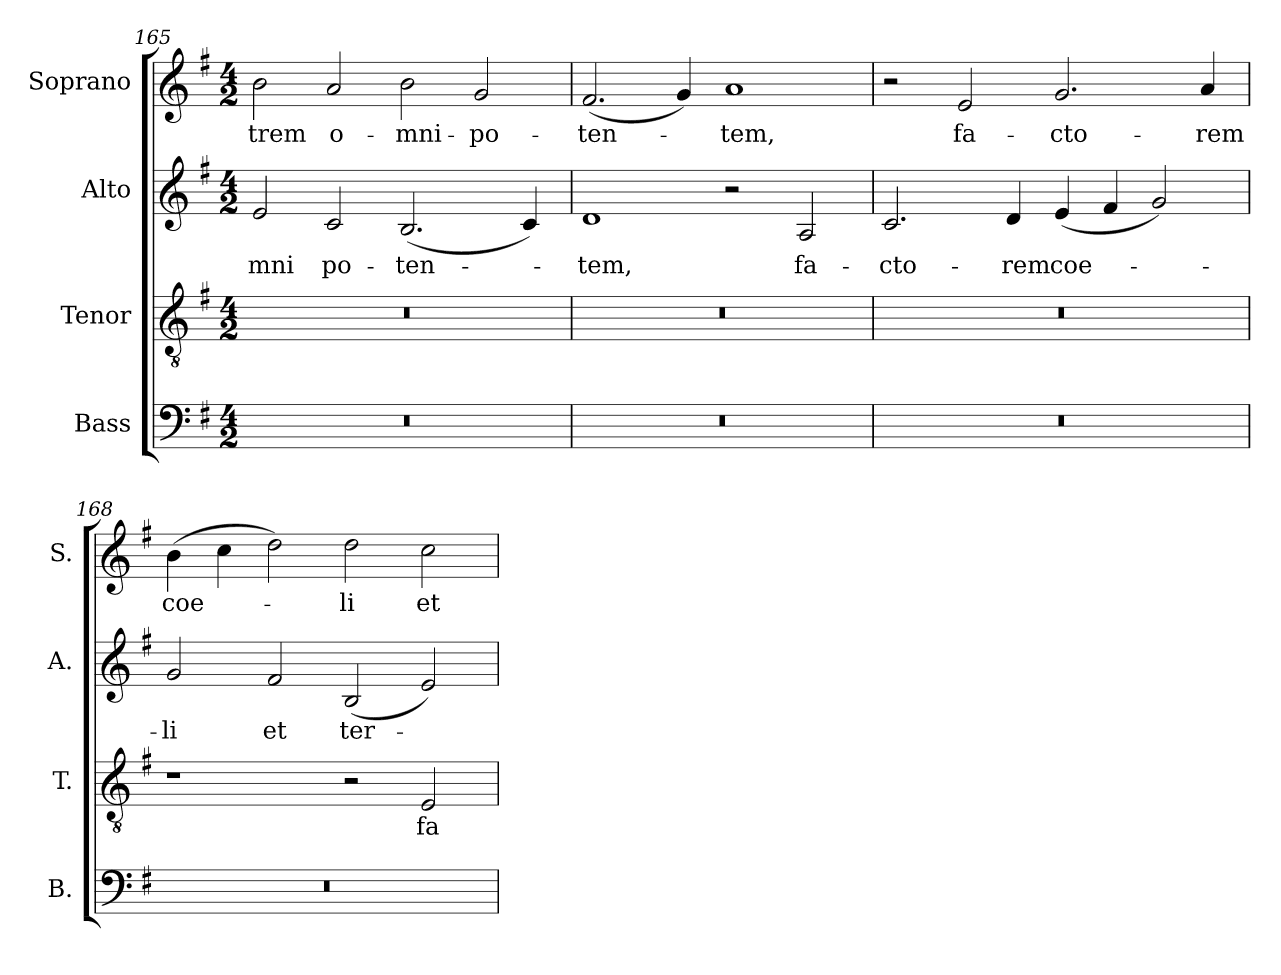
**kern	**kern	**text	**kern	**text	**kern	**text
*part4	*part3	*part3	*part2	*part2	*part1	*part1
*staff4	*staff3	*staff3	*staff2	*staff2	*staff1	*staff1
*I"Bass	*I"Tenor	*	*I"Alto	*	*I"Soprano	*
*I'B.	*I'T.	*	*I'A.	*	*I'S.	*
*clefF4	*clefGv2	*	*clefG2	*	*clefG2	*
*	*ITrd7c12	*	*	*	*	*
*k[f#]	*k[f#]	*	*k[f#]	*	*k[f#]	*
*G:	*G:	*	*G:	*	*G:	*
*M4/2	*M4/2	*	*M4/2	*	*M4/2	*
=165	=165	=165	=165	=165	=165	=165
!LO:N:vis=1	!LO:N:vis=1	!	!	!	!	!
!	!	!	!	!LO:LY:b:color=#000000	!	!
!	!	!	!	!	!	!LO:LY:b:color=#000000
0r	0r	.	2ei/	-mni	2bi\	-trem
!	!	!	!	!LO:LY:b:color=#000000	!	!
!	!	!	!	!	!	!LO:LY:b:color=#000000
.	.	.	2ci/	po-	2ai/	o-
!	!	!	!	!LO:LY:b:color=#000000	!	!
!	!	!	!	!	!	!LO:LY:b:color=#000000
.	.	.	(2.Bi/	-ten-	2bi\	-mni-
!	!	!	!	!	!	!LO:LY:b:color=#000000
.	.	.	.	.	2gi/	-po-
.	.	.	4ci/)	.	.	.
=166	=166	=166	=166	=166	=166	=166
!LO:N:vis=1	!LO:N:vis=1	!	!	!	!	!
!	!	!	!	!LO:LY:b:color=#000000	!	!
!	!	!	!	!	!	!LO:LY:b:color=#000000
0r	0r	.	1di	-tem,	(2.f#i/	-ten-
.	.	.	.	.	4gi/)	.
!	!	!	!	!	!	!LO:LY:b:color=#000000
.	.	.	2r	.	1ai	-tem,
!	!	!	!	!LO:LY:b:color=#000000	!	!
.	.	.	2Ai/	fa-	.	.
=167	=167	=167	=167	=167	=167	=167
!LO:N:vis=1	!LO:N:vis=1	!	!	!	!	!
!	!	!	!	!LO:LY:b:color=#000000	!	!
0r	0r	.	2.ci/	-cto-	2r	.
!	!	!	!	!	!	!LO:LY:b:color=#000000
.	.	.	.	.	2ei/	fa-
!	!	!	!	!LO:LY:b:color=#000000	!	!
.	.	.	4di/	-rem	.	.
!	!	!	!	!LO:LY:b:color=#000000	!	!
!	!	!	!	!	!	!LO:LY:b:color=#000000
.	.	.	(4ei/	coe-	2.gi/	-cto-
.	.	.	4f#i/	.	.	.
.	.	.	2gi/)	.	.	.
!	!	!	!	!	!	!LO:LY:b:color=#000000
.	.	.	.	.	4ai/	-rem
=168	=168	=168	=168	=168	=168	=168
!LO:N:vis=1	!	!	!	!	!	!
!	!	!	!	!LO:LY:b:color=#000000	!	!
!	!	!	!	!	!	!LO:LY:b:color=#000000
0r	1r	.	2gi/	-li	(4bi\	coe-
.	.	.	.	.	4cci\	.
!	!	!	!	!LO:LY:b:color=#000000	!	!
.	.	.	2f#i/	et	2ddi\)	.
!	!	!	!	!LO:LY:b:color=#000000	!	!
!	!	!	!	!	!	!LO:LY:b:color=#000000
.	2r	.	(2Bi/	ter-	2ddi\	-li
!	!	!LO:LY:b:color=#000000	!	!	!	!
!	!	!	!	!	!	!LO:LY:b:color=#000000
.	2EEi/	fa-	2ei/)	.	2cci\	et
=	=	=	=	=	=	=
*-	*-	*-	*-	*-	*-	*-
